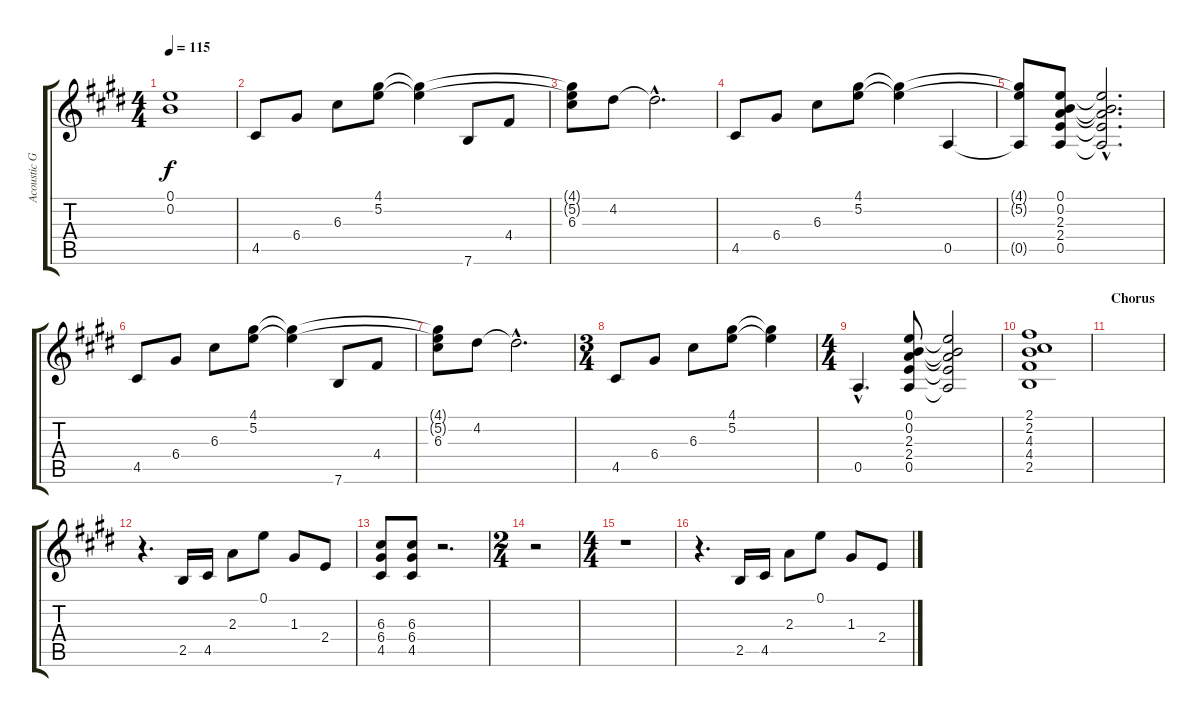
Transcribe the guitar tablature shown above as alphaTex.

\track ("Acoustic Guitar 1" "Acoustic G") {instrument acousticguitarsteel}
\staff {score tabs}
\tuning (E4 B3 G3 D3 A2 E2) {hide}
\ts (4 4)
\tempo 115
\clef g2
\ks e
(0.1{t} 0.2{t}).1{dy f} |
4.5.8 6.4.8 6.3.8 (4.1 5.2).8 (4.1{t} 5.2{t}).4 7.6.8 4.4.8 |
(4.1{t} 5.2{t} 6.3).8 4.2.8 4.2{hac t}.2{d} |
4.5.8 6.4.8 6.3.8 (4.1 5.2).8 (4.1{t} 5.2{t}).4 0.5.4 |
(4.1{t} 5.2{t} 0.5{t}).8 (0.1 0.2 2.3 2.4 0.5).8 (0.1{hac t} 0.2{hac t} 2.3{hac t} 2.4{hac t} 0.5{hac t}).2{d} |
4.5.8 6.4.8 6.3.8 (4.1 5.2).8 (4.1{t} 5.2{t}).4 7.6.8 4.4.8 |
(4.1{t} 5.2{t} 6.3).8 4.2.8 4.2{hac t}.2{d} |
\ts (3 4)
4.5.8 6.4.8 6.3.8 (4.1 5.2).8 (4.1{t} 5.2{t}).4 |
\ts (4 4)
0.5{hac}.4{d} (0.1 0.2 2.3 2.4 0.5).8 (0.1{t} 0.2{t} 2.3{t} 2.4{t} 0.5{t}).2 |
(2.1 2.2 4.3 4.4 2.5).1 |
\section ("" "Chorus")
|
r.4{d} 2.5.16 4.5.16 2.3.8 0.1.8 1.3.8 2.4.8 |
(6.3 6.4 4.5).8 (6.3 6.4 4.5).8 r.2{d} |
\ts (2 4)
r.2 |
\ts (4 4)
r.1 |
r.4{d} 2.5.16 4.5.16 2.3.8 0.1.8 1.3.8 2.4.8
